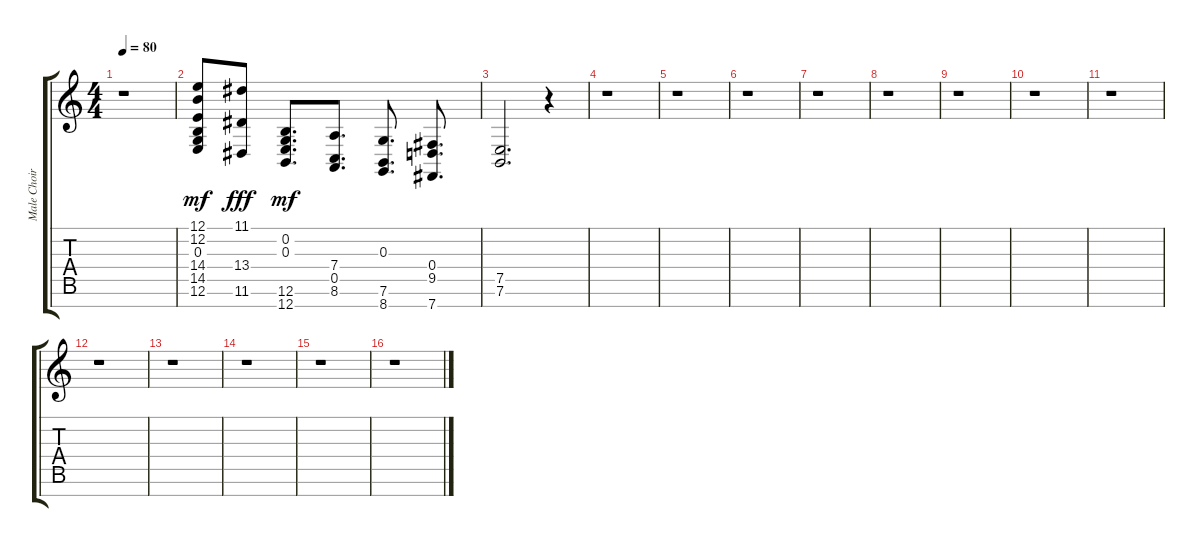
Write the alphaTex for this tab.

\track ("Male Choir" "Male Choir") {instrument choiraahs}
\staff {score tabs}
\tuning (E4 B3 G3 D3 A2 E2 B1) {hide}
\ts (4 4)
\tempo 80
\clef g2
\ks c
r.1{dy fff} |
(12.1 12.2 0.3 14.4 14.5 12.6).8{dy mf} (11.1 13.4 11.6).8{dy fff} (0.2 0.3 12.6 12.7).8{d dy mf} (7.4 0.5 8.6).8{d} (0.3 7.6 8.7).8{d} (0.4 9.5 7.7).8{d} |
(7.5 7.6).2{d} r.4 |
r.1 |
r.1 |
r.1 |
r.1 |
r.1 |
r.1 |
r.1 |
r.1 |
r.1 |
r.1 |
r.1 |
r.1 |
r.1
